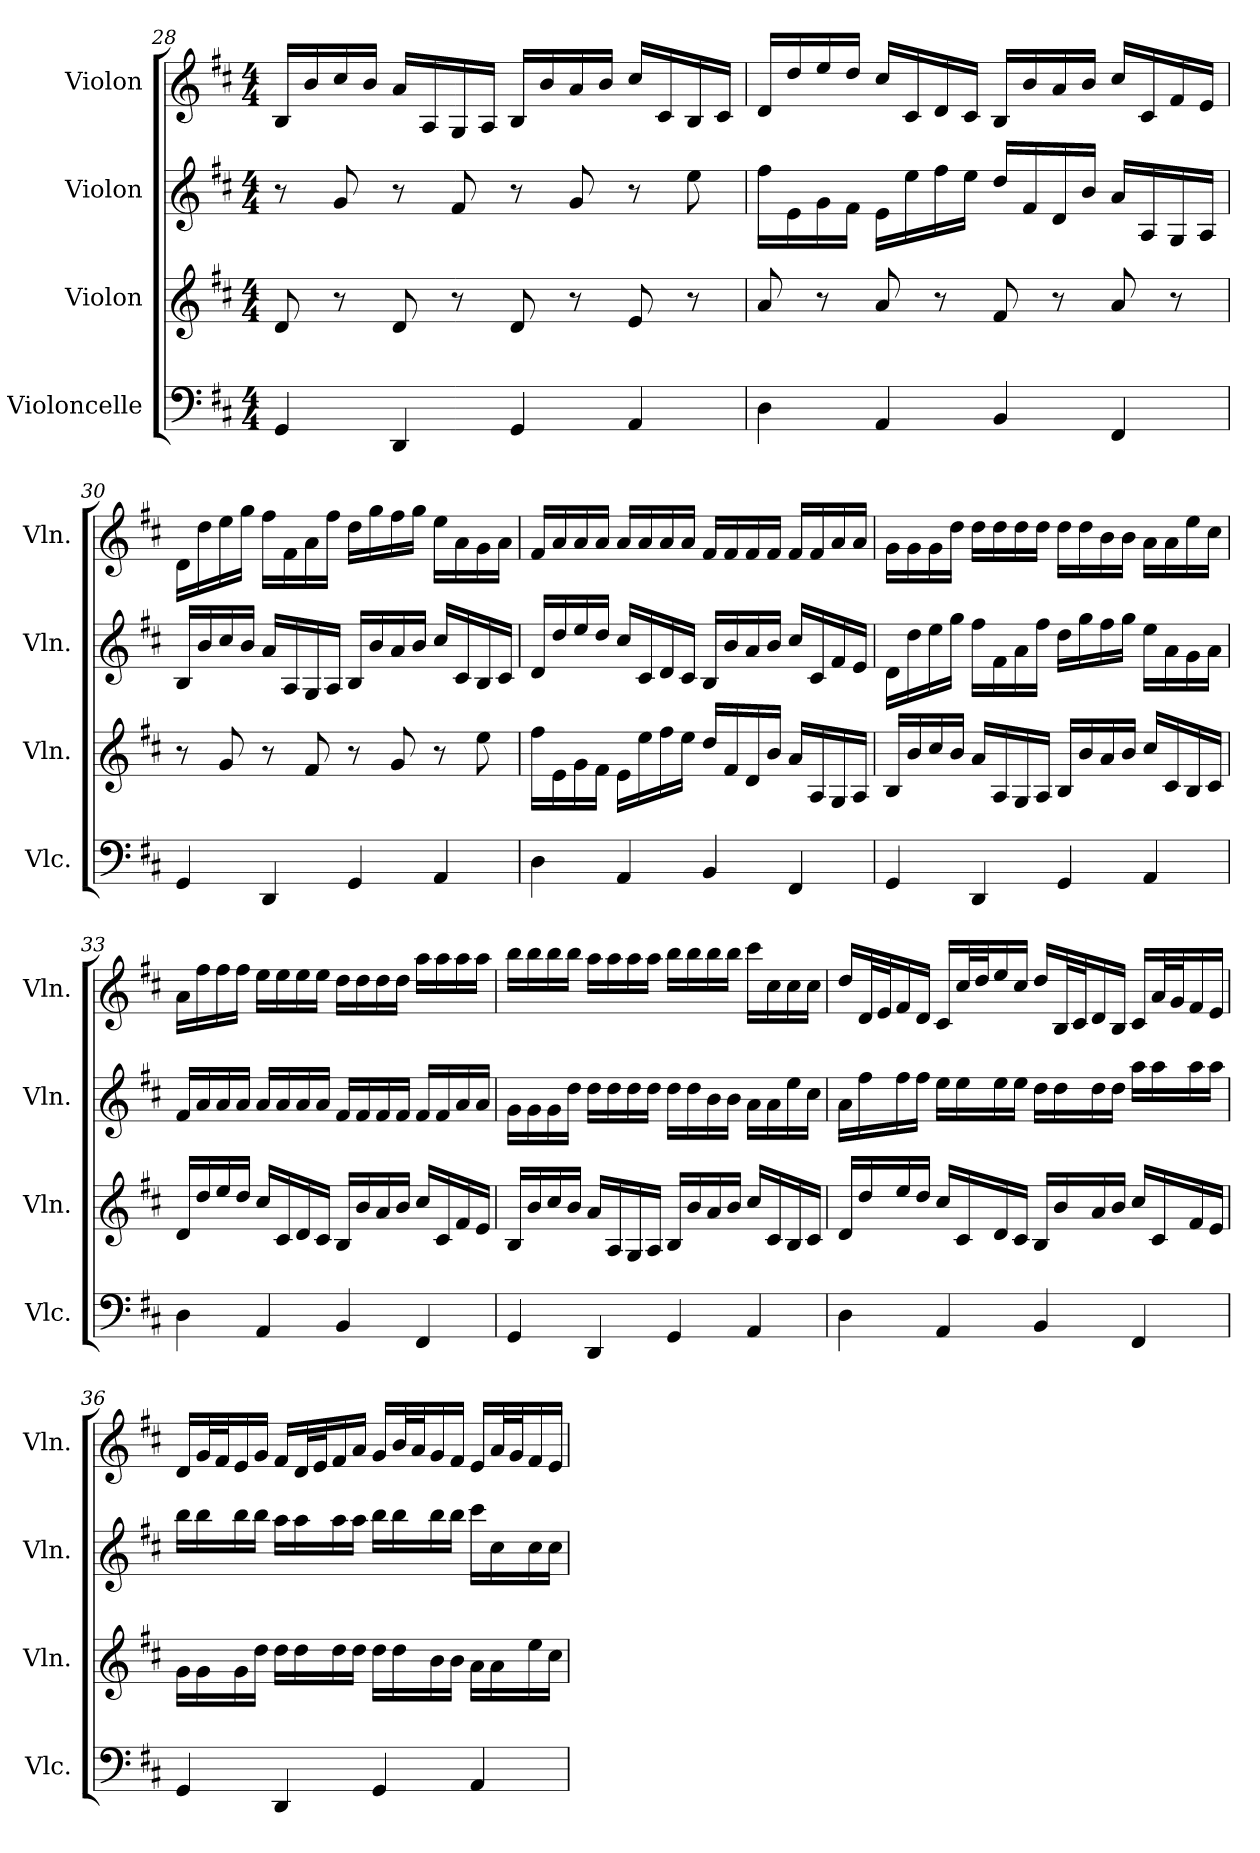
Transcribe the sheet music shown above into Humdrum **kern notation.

**kern	**kern	**kern	**kern
*part4	*part3	*part2	*part1
*staff4	*staff3	*staff2	*staff1
*I"Violoncelle	*I"Violon	*I"Violon	*I"Violon
*I'Vlc.	*I'Vln.	*I'Vln.	*I'Vln.
!!LO:LB:g=z
*clefF4	*clefG2	*clefG2	*clefG2
*k[f#c#]	*k[f#c#]	*k[f#c#]	*k[f#c#]
*M4/4	*M4/4	*M4/4	*M4/4
=28	=28	=28	=28
4GG/	8d/	8r	16B/LL
.	.	.	16b/
.	8r	8g/	16cc#/
.	.	.	16b/JJ
4DD/	8d/	8r	16a/LL
.	.	.	16A/
.	8r	8f#/	16G/
.	.	.	16A/JJ
4GG/	8d/	8r	16B/LL
.	.	.	16b/
.	8r	8g/	16a/
.	.	.	16b/JJ
4AA/	8e/	8r	16cc#/LL
.	.	.	16c#/
.	8r	8ee\	16B/
.	.	.	16c#/JJ
=29	=29	=29	=29
4D\	8a/	16ff#\LL	16d/LL
.	.	16e\	16dd/
.	8r	16g\	16ee/
.	.	16f#\JJ	16dd/JJ
4AA/	8a/	16e\LL	16cc#/LL
.	.	16ee\	16c#/
.	8r	16ff#\	16d/
.	.	16ee\JJ	16c#/JJ
4BB/	8f#/	16dd/LL	16B/LL
.	.	16f#/	16b/
.	8r	16d/	16a/
.	.	16b/JJ	16b/JJ
4FF#/	8a/	16a/LL	16cc#/LL
.	.	16A/	16c#/
.	8r	16G/	16f#/
.	.	16A/JJ	16e/JJ
!!LO:LB:g=z
=30	=30	=30	=30
4GG/	8r	16B/LL	16d\LL
.	.	16b/	16dd\
.	8g/	16cc#/	16ee\
.	.	16b/JJ	16gg\JJ
4DD/	8r	16a/LL	16ff#\LL
.	.	16A/	16f#\
.	8f#/	16G/	16a\
.	.	16A/JJ	16ff#\JJ
4GG/	8r	16B/LL	16dd\LL
.	.	16b/	16gg\
.	8g/	16a/	16ff#\
.	.	16b/JJ	16gg\JJ
4AA/	8r	16cc#/LL	16ee\LL
.	.	16c#/	16a\
.	8ee\	16B/	16g\
.	.	16c#/JJ	16a\JJ
=31	=31	=31	=31
4D\	16ff#\LL	16d/LL	16f#/LL
.	16e\	16dd/	16a/
.	16g\	16ee/	16a/
.	16f#\JJ	16dd/JJ	16a/JJ
4AA/	16e\LL	16cc#/LL	16a/LL
.	16ee\	16c#/	16a/
.	16ff#\	16d/	16a/
.	16ee\JJ	16c#/JJ	16a/JJ
4BB/	16dd/LL	16B/LL	16f#/LL
.	16f#/	16b/	16f#/
.	16d/	16a/	16f#/
.	16b/JJ	16b/JJ	16f#/JJ
4FF#/	16a/LL	16cc#/LL	16f#/LL
.	16A/	16c#/	16f#/
.	16G/	16f#/	16a/
.	16A/JJ	16e/JJ	16a/JJ
!!LO:PB:g=z
=32	=32	=32	=32
4GG/	16B/LL	16d\LL	16g\LL
.	16b/	16dd\	16g\
.	16cc#/	16ee\	16g\
.	16b/JJ	16gg\JJ	16dd\JJ
4DD/	16a/LL	16ff#\LL	16dd\LL
.	16A/	16f#\	16dd\
.	16G/	16a\	16dd\
.	16A/JJ	16ff#\JJ	16dd\JJ
4GG/	16B/LL	16dd\LL	16dd\LL
.	16b/	16gg\	16dd\
.	16a/	16ff#\	16b\
.	16b/JJ	16gg\JJ	16b\JJ
4AA/	16cc#/LL	16ee\LL	16a\LL
.	16c#/	16a\	16a\
.	16B/	16g\	16ee\
.	16c#/JJ	16a\JJ	16cc#\JJ
=33	=33	=33	=33
4D\	16d/LL	16f#/LL	16a\LL
.	16dd/	16a/	16ff#\
.	16ee/	16a/	16ff#\
.	16dd/JJ	16a/JJ	16ff#\JJ
4AA/	16cc#/LL	16a/LL	16ee\LL
.	16c#/	16a/	16ee\
.	16d/	16a/	16ee\
.	16c#/JJ	16a/JJ	16ee\JJ
4BB/	16B/LL	16f#/LL	16dd\LL
.	16b/	16f#/	16dd\
.	16a/	16f#/	16dd\
.	16b/JJ	16f#/JJ	16dd\JJ
4FF#/	16cc#/LL	16f#/LL	16aa\LL
.	16c#/	16f#/	16aa\
.	16f#/	16a/	16aa\
.	16e/JJ	16a/JJ	16aa\JJ
!!LO:LB:g=z
=34	=34	=34	=34
4GG/	16B/LL	16g\LL	16bb\LL
.	16b/	16g\	16bb\
.	16cc#/	16g\	16bb\
.	16b/JJ	16dd\JJ	16bb\JJ
4DD/	16a/LL	16dd\LL	16aa\LL
.	16A/	16dd\	16aa\
.	16G/	16dd\	16aa\
.	16A/JJ	16dd\JJ	16aa\JJ
4GG/	16B/LL	16dd\LL	16bb\LL
.	16b/	16dd\	16bb\
.	16a/	16b\	16bb\
.	16b/JJ	16b\JJ	16bb\JJ
4AA/	16cc#/LL	16a\LL	16ccc#\LL
.	16c#/	16a\	16cc#\
.	16B/	16ee\	16cc#\
.	16c#/JJ	16cc#\JJ	16cc#\JJ
=35	=35	=35	=35
4D\	16d/LL	16a\LL	16dd/LL
.	16dd/	16ff#\	32d/L
.	.	.	32e/J
.	16ee/	16ff#\	16f#/
.	16dd/JJ	16ff#\JJ	16d/JJ
4AA/	16cc#/LL	16ee\LL	16c#/LL
.	16c#/	16ee\	32cc#/L
.	.	.	32dd/J
.	16d/	16ee\	16ee/
.	16c#/JJ	16ee\JJ	16cc#/JJ
4BB/	16B/LL	16dd\LL	16dd/LL
.	16b/	16dd\	32B/L
.	.	.	32c#/J
.	16a/	16dd\	16d/
.	16b/JJ	16dd\JJ	16B/JJ
4FF#/	16cc#/LL	16aa\LL	16c#/LL
.	16c#/	16aa\	32a/L
.	.	.	32g/J
.	16f#/	16aa\	16f#/
.	16e/JJ	16aa\JJ	16e/JJ
!!LO:LB:g=z
=36	=36	=36	=36
4GG/	16g\LL	16bb\LL	16d/LL
.	16g\	16bb\	32g/L
.	.	.	32f#/J
.	16g\	16bb\	16e/
.	16dd\JJ	16bb\JJ	16g/JJ
4DD/	16dd\LL	16aa\LL	16f#/LL
.	16dd\	16aa\	32d/L
.	.	.	32e/J
.	16dd\	16aa\	16f#/
.	16dd\JJ	16aa\JJ	16a/JJ
4GG/	16dd\LL	16bb\LL	16g/LL
.	16dd\	16bb\	32b/L
.	.	.	32a/J
.	16b\	16bb\	16g/
.	16b\JJ	16bb\JJ	16f#/JJ
4AA/	16a\LL	16ccc#\LL	16e/LL
.	16a\	16cc#\	32a/L
.	.	.	32g/J
.	16ee\	16cc#\	16f#/
.	16cc#\JJ	16cc#\JJ	16e/JJ
=	=	=	=
*-	*-	*-	*-
